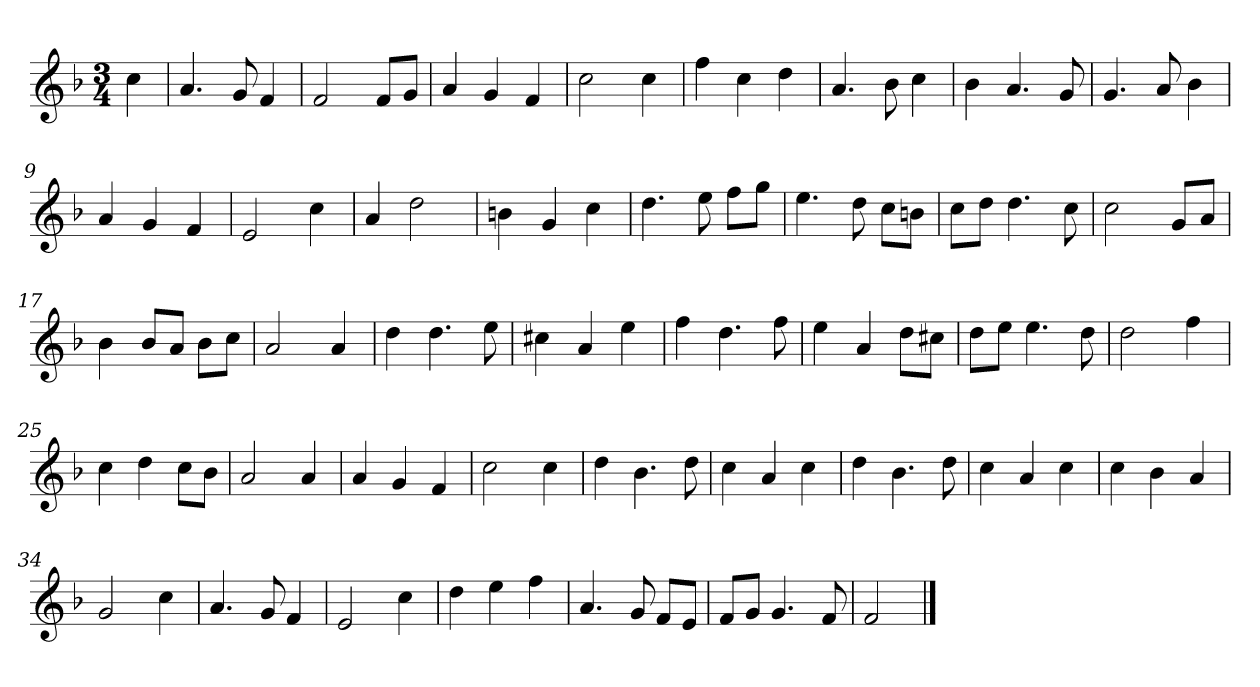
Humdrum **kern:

**kern
*part1
*staff1
*k[b-]
*M3/4
*MM120
=
4cc
=1
4.a
8g
4f
=2
2f
8fL
8gJ
=3
4a
4g
4f
=4
2cc
4cc
=5
4ff
4cc
4dd
=6
4.a
8b-
4cc
=7
4b-
4.a
8g
=8
4.g
8a
4b-
=9
4a
4g
4f
=10
2e
4cc
=11
4a
2dd
=12
4bn
4g
4cc
=13
4.dd
8ee
8ffL
8ggJ
=14
4.ee
8dd
8ccL
8bnJ
=15
8ccL
8ddJ
4.dd
8cc
=16
2cc
8gL
8aJ
=17
4b-
8b-L
8aJ
8b-L
8ccJ
=18
2a
4a
=19
4dd
4.dd
8ee
=20
4cc#X
4a
4ee
=21
4ff
4.dd
8ff
=22
4ee
4a
8ddL
8cc#XJ
=23
8ddL
8eeJ
4.ee
8dd
=24
2dd
4ff
=25
4cc
4dd
8ccL
8b-J
=26
2a
4a
=27
4a
4g
4f
=28
2cc
4cc
=29
4dd
4.b-
8dd
=30
4cc
4a
4cc
=31
4dd
4.b-
8dd
=32
4cc
4a
4cc
=33
4cc
4b-
4a
=34
2g
4cc
=35
4.a
8g
4f
=36
2e
4cc
=37
4dd
4ee
4ff
=38
4.a
8g
8fL
8eJ
=39
8fL
8gJ
4.g
8f
=40
2f
==
*-
